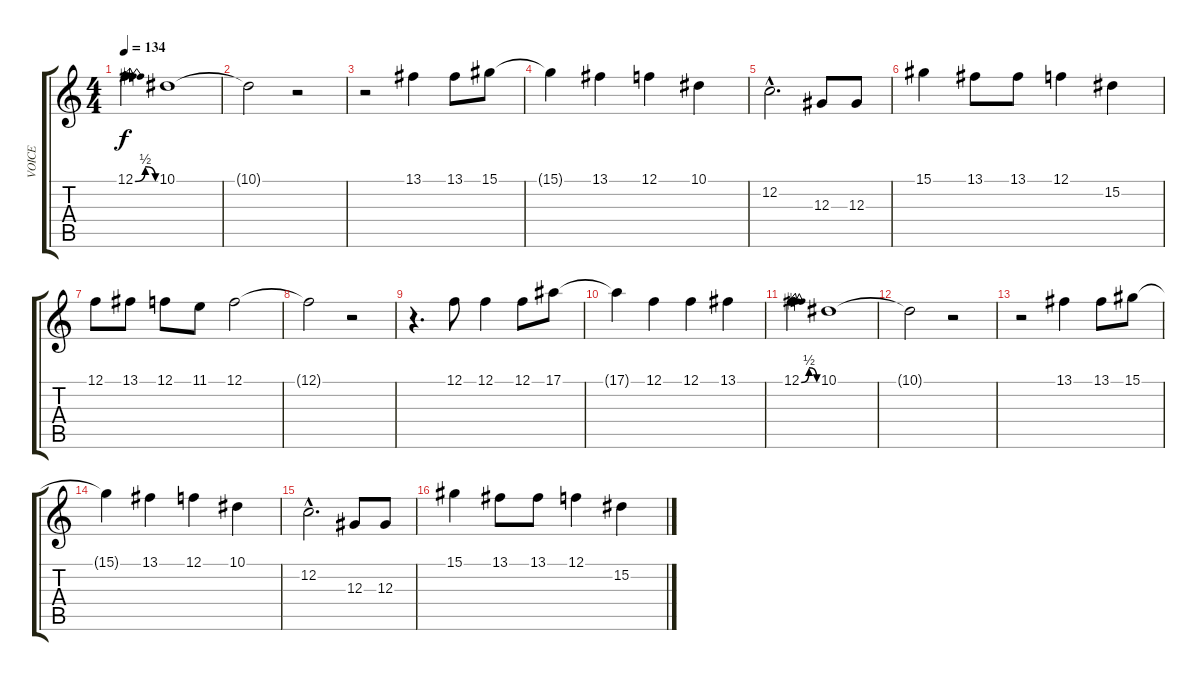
\track ("VOICE" "VOICE") {instrument voiceoohs}
\staff {score tabs}
\tuning (F4 C4 Ab3 Eb3 Bb2 F2) {hide}
\ts (4 4)
\tempo 134
\clef g2
\ks c
12.1{be (bendrelease 0 0 30 2 30 2 60 0)}.4{dy f} 10.1.1 |
10.1{t}.2 r.2 |
r.2 13.1.4 13.1.8 15.1.8 |
15.1{t}.4 13.1.4 12.1.4 10.1.4 |
12.2{hac}.2{d} 12.3.8 12.3.8 |
15.1.4 13.1.8 13.1.8 12.1.4 15.2.4 |
12.1.8 13.1.8 12.1.8 11.1.8 12.1.2 |
12.1{t}.2 r.2 |
r.4{d} 12.1.8 12.1.4 12.1.8 17.1.8 |
17.1{t}.4 12.1.4 12.1.4 13.1.4 |
12.1{be (bendrelease 0 0 30 2 30 2 60 0)}.4 10.1.1 |
10.1{t}.2 r.2 |
r.2 13.1.4 13.1.8 15.1.8 |
15.1{t}.4 13.1.4 12.1.4 10.1.4 |
12.2{hac}.2{d} 12.3.8 12.3.8 |
15.1.4 13.1.8 13.1.8 12.1.4 15.2.4
